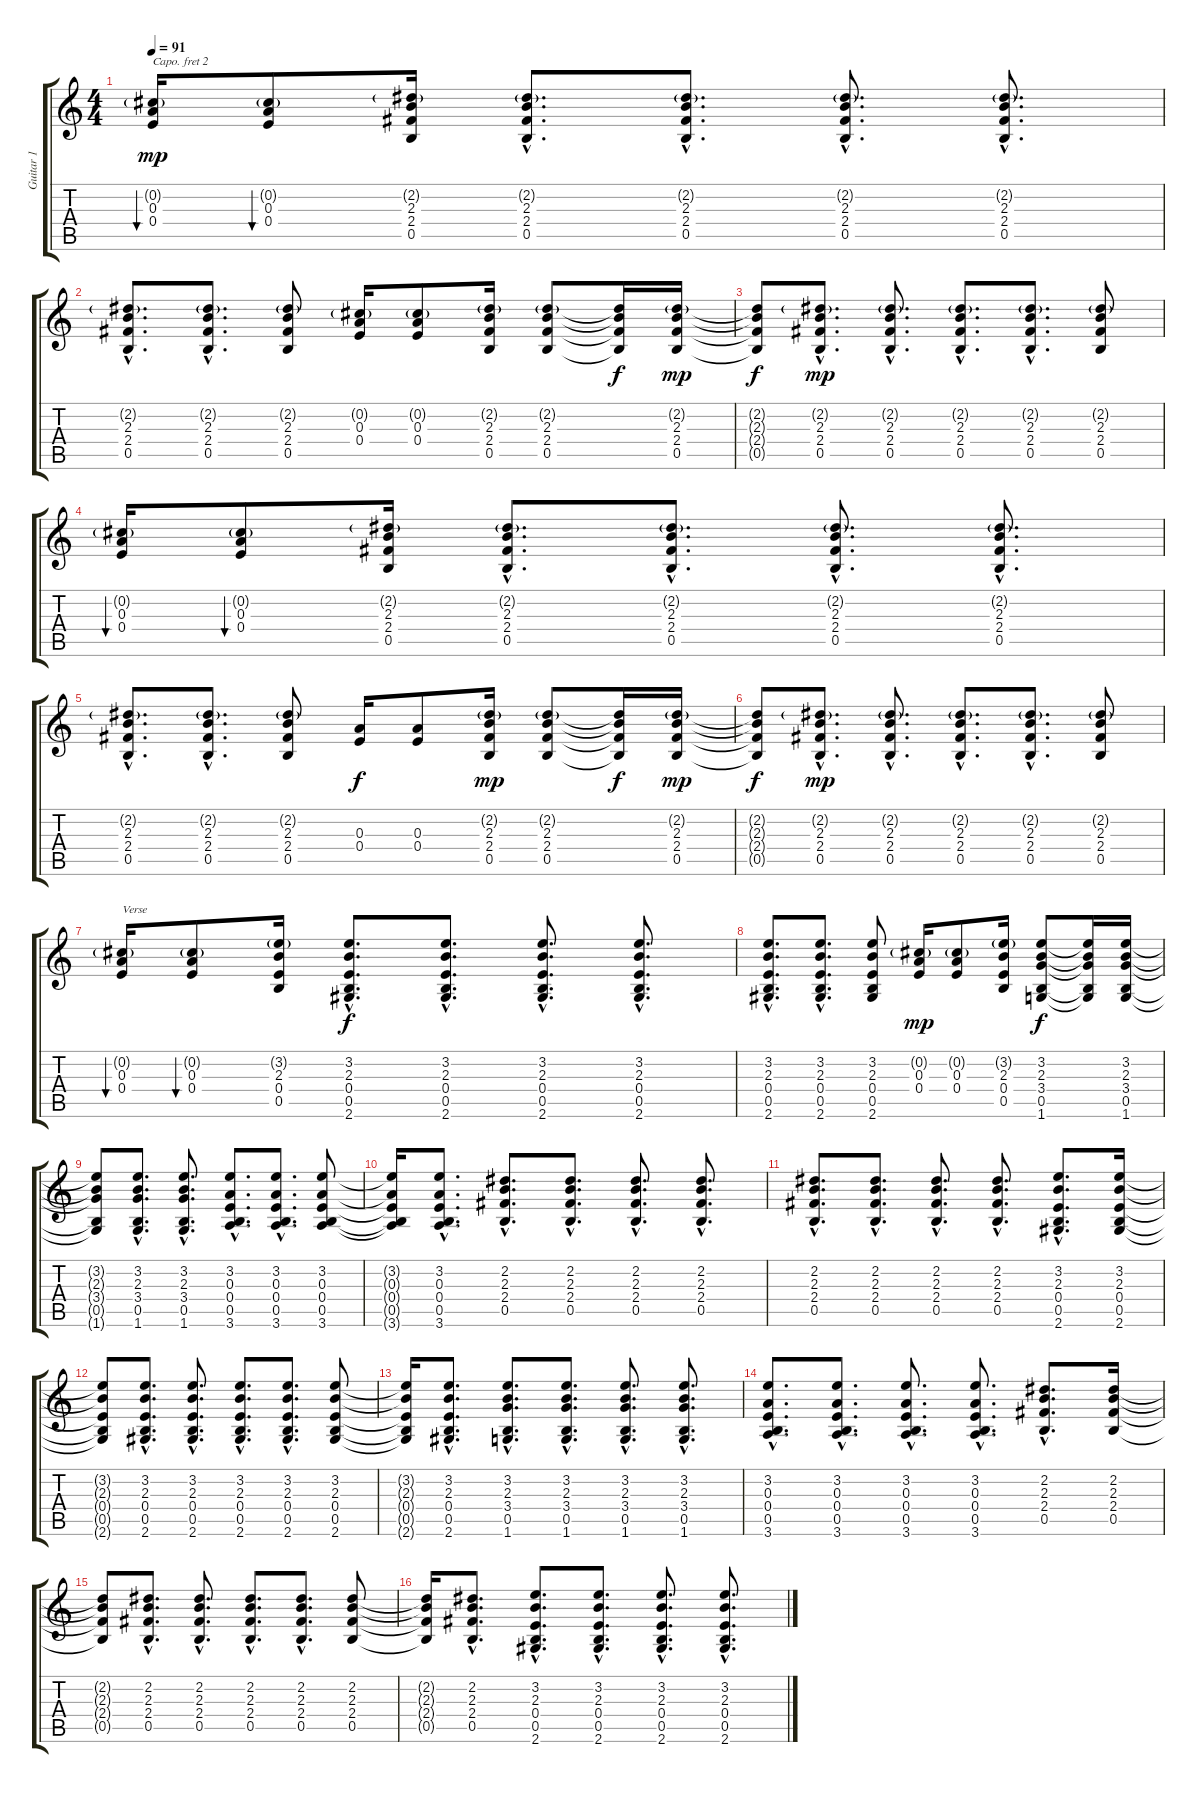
\track ("Guitar 1" "Guitar 1") {instrument acousticguitarsteel}
\staff {score tabs}
\capo 2
\tuning (E4 B3 G3 D3 A2 E2) {hide}
\ts (4 4)
\tempo 91
\clef g2
\ks c
(0.2{g} 0.3 0.4).16{bu 60 dy mp instrument acousticguitarsteel} (0.2{g} 0.3 0.4).8{bu 60} (2.2{g} 2.3 2.4 0.5).16 (2.2{g hac} 2.3{hac} 2.4{hac} 0.5{hac}).8{d} (2.2{g hac} 2.3{hac} 2.4{hac} 0.5{hac}).8{d} (2.2{g hac} 2.3{hac} 2.4{hac} 0.5{hac}).8{d} (2.2{g hac} 2.3{hac} 2.4{hac} 0.5{hac}).8{d} |
(2.2{g hac} 2.3{hac} 2.4{hac} 0.5{hac}).8{d} (2.2{g hac} 2.3{hac} 2.4{hac} 0.5{hac}).8{d} (2.2{g} 2.3 2.4 0.5).8 (0.2{g} 0.3 0.4).16 (0.2{g} 0.3 0.4).8 (2.2{g} 2.3 2.4 0.5).16 (2.2{g} 2.3 2.4 0.5).8 (2.2{t} 2.3{t} 2.4{t} 0.5{t}).16{dy f} (2.2{g} 2.3 2.4 0.5).16{dy mp} |
(2.2{t} 2.3{t} 2.4{t} 0.5{t}).8{dy f} (2.2{g hac} 2.3{hac} 2.4{hac} 0.5{hac}).8{d dy mp} (2.2{g hac} 2.3{hac} 2.4{hac} 0.5{hac}).8{d} (2.2{g hac} 2.3{hac} 2.4{hac} 0.5{hac}).8{d} (2.2{g hac} 2.3{hac} 2.4{hac} 0.5{hac}).8{d} (2.2{g} 2.3 2.4 0.5).8 |
(0.2{g} 0.3 0.4).16{bu 60} (0.2{g} 0.3 0.4).8{bu 60} (2.2{g} 2.3 2.4 0.5).16 (2.2{g hac} 2.3{hac} 2.4{hac} 0.5{hac}).8{d} (2.2{g hac} 2.3{hac} 2.4{hac} 0.5{hac}).8{d} (2.2{g hac} 2.3{hac} 2.4{hac} 0.5{hac}).8{d} (2.2{g hac} 2.3{hac} 2.4{hac} 0.5{hac}).8{d} |
(2.2{g hac} 2.3{hac} 2.4{hac} 0.5{hac}).8{d} (2.2{g hac} 2.3{hac} 2.4{hac} 0.5{hac}).8{d} (2.2{g} 2.3 2.4 0.5).8 (0.3 0.4).16{dy f} (0.3 0.4).8 (2.2{g} 2.3 2.4 0.5).16{dy mp} (2.2{g} 2.3 2.4 0.5).8 (2.2{t} 2.3{t} 2.4{t} 0.5{t}).16{dy f} (2.2{g} 2.3 2.4 0.5).16{dy mp} |
(2.2{t} 2.3{t} 2.4{t} 0.5{t}).8{dy f} (2.2{g hac} 2.3{hac} 2.4{hac} 0.5{hac}).8{d dy mp} (2.2{g hac} 2.3{hac} 2.4{hac} 0.5{hac}).8{d} (2.2{g hac} 2.3{hac} 2.4{hac} 0.5{hac}).8{d} (2.2{g hac} 2.3{hac} 2.4{hac} 0.5{hac}).8{d} (2.2{g} 2.3 2.4 0.5).8 |
(0.2{g} 0.3 0.4).16{bu 60 txt "Verse"} (0.2{g} 0.3 0.4).8{bu 60} (3.2{g} 2.3 0.4 0.5).16 (3.2{hac} 2.3{hac} 0.4{hac} 0.5{hac} 2.6{hac}).8{d dy f} (3.2{hac} 2.3{hac} 0.4{hac} 0.5{hac} 2.6{hac}).8{d} (3.2{hac} 2.3{hac} 0.4{hac} 0.5{hac} 2.6{hac}).8{d} (3.2{hac} 2.3{hac} 0.4{hac} 0.5{hac} 2.6{hac}).8{d} |
(3.2{hac} 2.3{hac} 0.4{hac} 0.5{hac} 2.6{hac}).8{d} (3.2{hac} 2.3{hac} 0.4{hac} 0.5{hac} 2.6{hac}).8{d} (3.2 2.3 0.4 0.5 2.6).8 (0.2{g} 0.3 0.4).16{dy mp} (0.2{g} 0.3 0.4).8 (3.2{g} 2.3 0.4 0.5).16 (3.2 2.3 3.4 0.5 1.6).8{dy f} (3.2{t} 2.3{t} 3.4{t} 0.5{t} 1.6{t}).16 (3.2 2.3 3.4 0.5 1.6).16 |
(3.2{t} 2.3{t} 3.4{t} 0.5{t} 1.6{t}).8 (3.2{hac} 2.3{hac} 3.4{hac} 0.5{hac} 1.6{hac}).8{d} (3.2{hac} 2.3{hac} 3.4{hac} 0.5{hac} 1.6{hac}).8{d} (3.2{hac} 0.3{hac} 0.4{hac} 0.5{hac} 3.6{hac}).8{d} (3.2{hac} 0.3{hac} 0.4{hac} 0.5{hac} 3.6{hac}).8{d} (3.2 0.3 0.4 0.5 3.6).8 |
(3.2{t} 0.3{t} 0.4{t} 0.5{t} 3.6{t}).16 (3.2{hac} 0.3{hac} 0.4{hac} 0.5{hac} 3.6{hac}).8{d} (2.2{hac} 2.3{hac} 2.4{hac} 0.5{hac}).8{d} (2.2{hac} 2.3{hac} 2.4{hac} 0.5{hac}).8{d} (2.2{hac} 2.3{hac} 2.4{hac} 0.5{hac}).8{d} (2.2{hac} 2.3{hac} 2.4{hac} 0.5{hac}).8{d} |
(2.2{hac} 2.3{hac} 2.4{hac} 0.5{hac}).8{d} (2.2{hac} 2.3{hac} 2.4{hac} 0.5{hac}).8{d} (2.2{hac} 2.3{hac} 2.4{hac} 0.5{hac}).8{d} (2.2{hac} 2.3{hac} 2.4{hac} 0.5{hac}).8{d} (3.2{hac} 2.3{hac} 0.4{hac} 0.5{hac} 2.6{hac}).8{d} (3.2 2.3 0.4 0.5 2.6).16 |
(3.2{t} 2.3{t} 0.4{t} 0.5{t} 2.6{t}).8 (3.2{hac} 2.3{hac} 0.4{hac} 0.5{hac} 2.6{hac}).8{d} (3.2{hac} 2.3{hac} 0.4{hac} 0.5{hac} 2.6{hac}).8{d} (3.2{hac} 2.3{hac} 0.4{hac} 0.5{hac} 2.6{hac}).8{d} (3.2{hac} 2.3{hac} 0.4{hac} 0.5{hac} 2.6{hac}).8{d} (3.2 2.3 0.4 0.5 2.6).8 |
(3.2{t} 2.3{t} 0.4{t} 0.5{t} 2.6{t}).16 (3.2{hac} 2.3{hac} 0.4{hac} 0.5{hac} 2.6{hac}).8{d} (3.2{hac} 2.3{hac} 3.4{hac} 0.5{hac} 1.6{hac}).8{d} (3.2{hac} 2.3{hac} 3.4{hac} 0.5{hac} 1.6{hac}).8{d} (3.2{hac} 2.3{hac} 3.4{hac} 0.5{hac} 1.6{hac}).8{d} (3.2{hac} 2.3{hac} 3.4{hac} 0.5{hac} 1.6{hac}).8{d} |
(3.2{hac} 0.3{hac} 0.4{hac} 0.5{hac} 3.6{hac}).8{d} (3.2{hac} 0.3{hac} 0.4{hac} 0.5{hac} 3.6{hac}).8{d} (3.2{hac} 0.3{hac} 0.4{hac} 0.5{hac} 3.6{hac}).8{d} (3.2{hac} 0.3{hac} 0.4{hac} 0.5{hac} 3.6{hac}).8{d} (2.2{hac} 2.3{hac} 2.4{hac} 0.5{hac}).8{d} (2.2 2.3 2.4 0.5).16 |
(2.2{t} 2.3{t} 2.4{t} 0.5{t}).8 (2.2{hac} 2.3{hac} 2.4{hac} 0.5{hac}).8{d} (2.2{hac} 2.3{hac} 2.4{hac} 0.5{hac}).8{d} (2.2{hac} 2.3{hac} 2.4{hac} 0.5{hac}).8{d} (2.2{hac} 2.3{hac} 2.4{hac} 0.5{hac}).8{d} (2.2 2.3 2.4 0.5).8 |
(2.2{t} 2.3{t} 2.4{t} 0.5{t}).16 (2.2{hac} 2.3{hac} 2.4{hac} 0.5{hac}).8{d} (3.2{hac} 2.3{hac} 0.4{hac} 0.5{hac} 2.6{hac}).8{d} (3.2{hac} 2.3{hac} 0.4{hac} 0.5{hac} 2.6{hac}).8{d} (3.2{hac} 2.3{hac} 0.4{hac} 0.5{hac} 2.6{hac}).8{d} (3.2{hac} 2.3{hac} 0.4{hac} 0.5{hac} 2.6{hac}).8{d}
